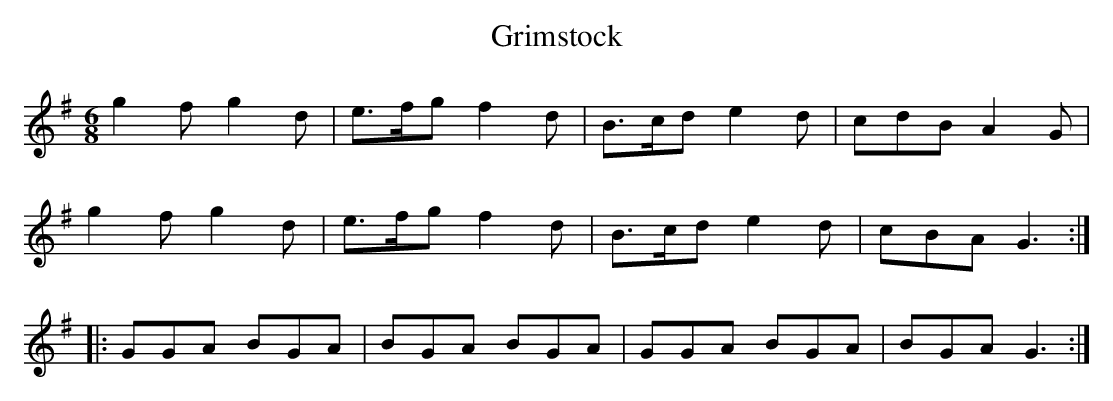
X:1
T:Grimstock
M:6/8
L:1/8
K:G
g2f g2d|e3/2f/2g f2d|B3/2c/2d e2d|cdB A2G|
g2f g2d|e3/2f/2g f2d|B3/2c/2d e2d|cBA G3:|
|:GGA BGA|BGA BGA|GGA BGA|BGA G3:|
